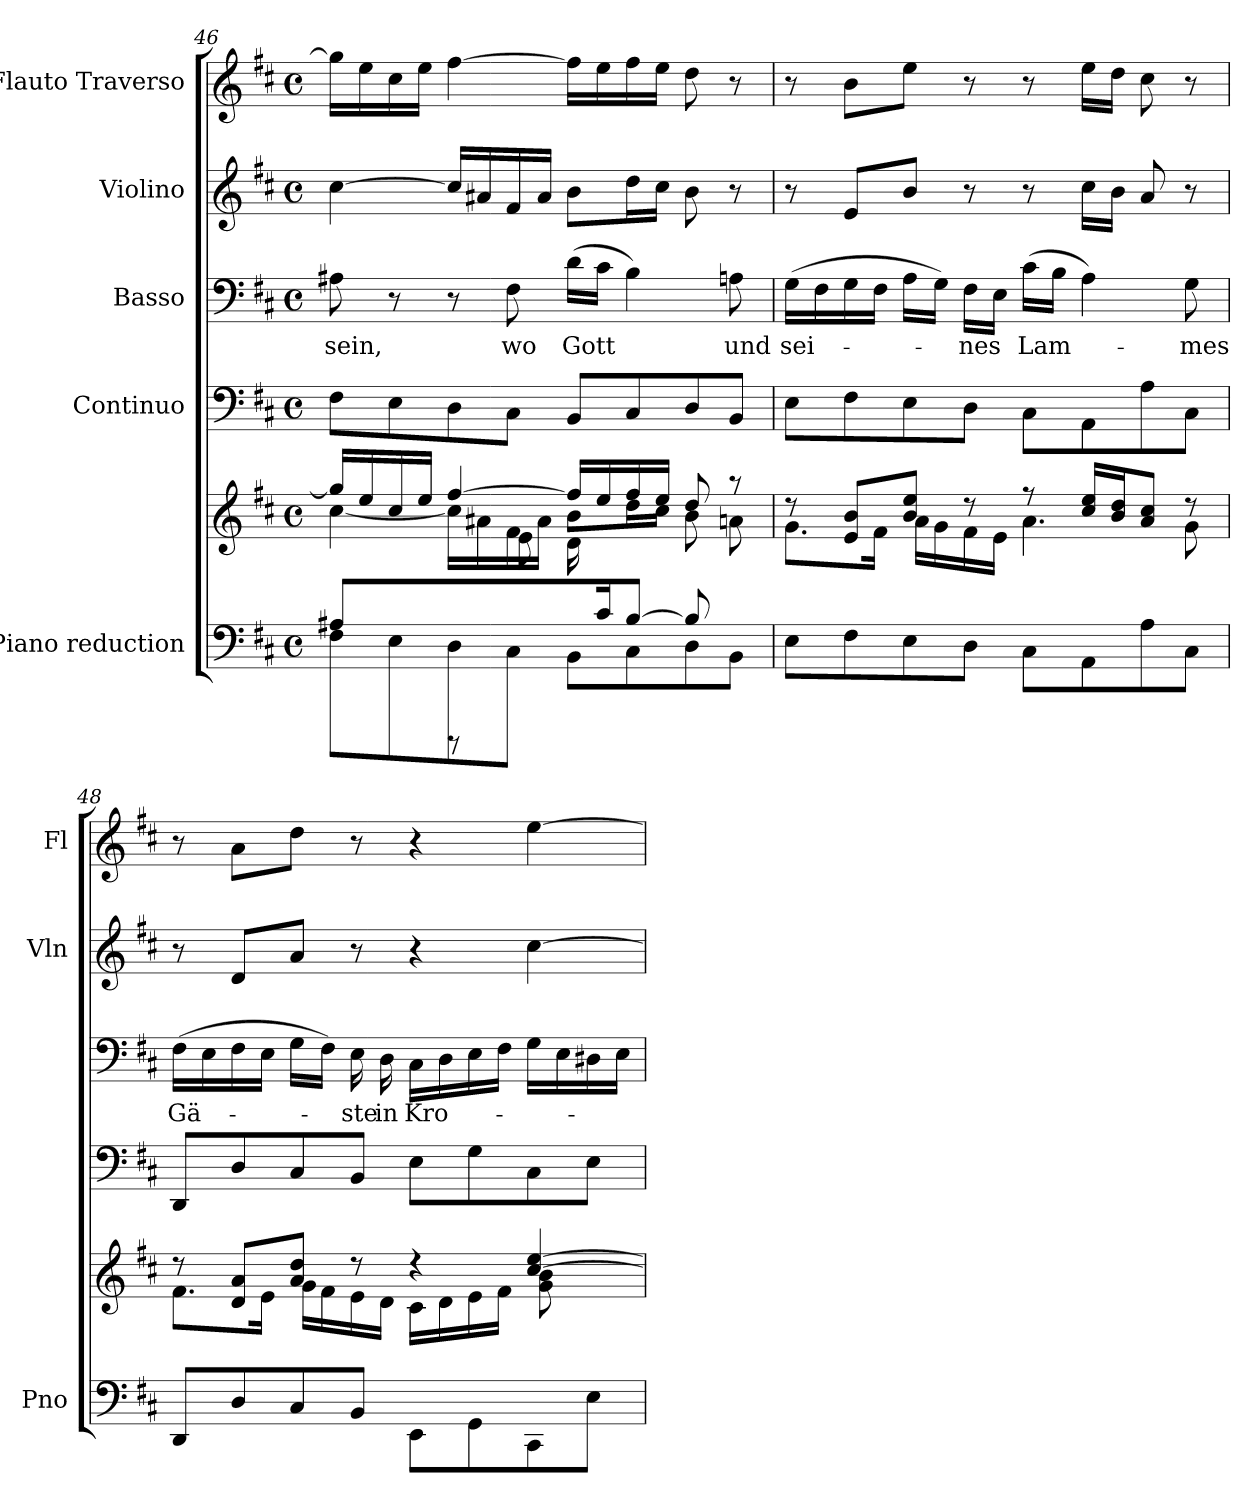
**kern	**kern	**kern	**kern	**text	**kern	**kern
*part5	*part5	*part4	*part3	*part3	*part2	*part1
*staff6	*staff5	*staff4	*staff3	*staff3	*staff2	*staff1
*I"Piano reduction	*	*I"Continuo	*I"Basso	*	*I"Violino	*I"Flauto Traverso
*I'Pno	*	*	*	*	*I'Vln	*I'Fl
!!LO:PB:g=z
*clefF4	*clefG2	*clefF4	*clefF4	*	*clefG2	*clefG2
*k[f#c#]	*k[f#c#]	*k[f#c#]	*k[f#c#]	*	*k[f#c#]	*k[f#c#]
*M4/4	*M4/4	*M4/4	*M4/4	*	*M4/4	*M4/4
*met(c)	*met(c)	*met(c)	*met(c)	*	*met(c)	*met(c)
=46	=46	=46	=46	=46	=46	=46
*^	*^	*	*	*	*	*
*	*	*	*^	*	*	*	*	*
!	!	!	!	!	!	!	!LO:LY:b	!	!
4A#X/	8F#\L	16gg/LL]	[4cc#\	4.ryy	8F#\L	8A#X\	sein,	[4cc#\	16gg\LL]
.	.	16ee/	.	.	.	.	.	.	16ee\
.	8E\	16cc#/	.	.	8E\	8r	.	.	16cc#\
.	.	16ee/JJ	.	.	.	.	.	.	16ee\JJ
8rGGGG	8D\	[4ff#/	16cc#\LL]	.	8D\	8r	.	16cc#/LL]	[4ff#\
.	.	.	16a#X\	.	.	.	.	16a#X/	.
!	!	!	!	!	!	!	!LO:LY:b	!	!
8.ryy	8C#\J	.	16f#\	8e\	8C#\J	8F#\	wo	16f#/	.
.	.	.	16a#\JJ	.	.	.	.	16a#/JJ	.
!	!	!	!	!	!	!	!LO:LY:b	!	!
.	8BB\L	16ff#/LL]	8b\L	16d\LL	8BB/L	(>16d\LL	Gott	8b\L	16ff#\LL]
16c#/J	.	16ee/	.	16ryy	.	16c#\JJ	.	.	16ee\
*	*	*	*v	*v	*	*	*	*	*
[8B/J	8C#\	16ff#/	16dd\L	8C#/	4B\)	.	16dd\L	16ff#\
.	.	16ee/JJ	16cc#\JJ	.	.	.	16cc#\JJ	16ee\JJ
8B/L]	8D\	8dd/	8b\	8D/	.	.	8b\	8dd\
*	*	*	*^	*	*	*	*	*
!	!	!	!	!	!	!	!LO:LY:b	!	!
8ryy	8BB\J	8raa	8ryy	8an\J	8BB/J	8An\	und	8r	8r
=47	=47	=47	=47	=47	=47	=47	=47	=47	=47
!	!	!	!	!	!	!	!LO:LY:b	!	!
*v	*v	*	*	*	*	*	*	*	*
*	*	*v	*v	*	*	*	*	*
8E\L	8r	8.g\L	8E\L	(>16G\LL	sei-	8r	8r
.	.	.	.	16F#\	.	.	.
8F#\	8e/ 8b/L	.	8F#\	16G\	.	8e/L	8b\L
.	.	16f#\Jk	.	16F#\JJ	.	.	.
8E\	8b/ 8ee/J	16a\LL	8E\	16A\LL	.	8b/J	8ee\J
.	.	16g\	.	16G\JJ)	.	.	.
!	!	!	!	!	!LO:LY:b	!	!
8D\J	8r	16f#\	8D\J	16F#\LL	-nes	8r	8r
.	.	16e\JJ	.	16E\JJ	.	.	.
!	!	!	!	!	!LO:LY:b	!	!
8C#\L	8r	4.a\	8C#\L	(>16c#\LL	Lam-	8r	8r
.	.	.	.	16B\JJ	.	.	.
8AA\	16cc#/ 16ee/LL	.	8AA\	4A\)	.	16cc#\LL	16ee\LL
.	16b/ 16dd/J	.	.	.	.	16b\JJ	16dd\JJ
8A\	8a/ 8cc#/J	.	8A\	.	.	8a/	8cc#\
!	!	!	!	!	!LO:LY:b	!	!
8C#\J	8r	8g\	8C#\J	8G\	-mes	8r	8r
=48	=48	=48	=48	=48	=48	=48	=48
*^	*	*	*	*	*	*	*
!	!	!	!	!	!	!LO:LY:b	!	!
2..ryy	8DD/L	8r	8.f#\L	8DD/L	(>16F#\LL	Gä-	8r	8r
.	.	.	.	.	16E\	.	.	.
.	8D/	8d/ 8a/L	.	8D/	16F#\	.	8d/L	8a\L
.	.	.	16e\Jk	.	16E\JJ	.	.	.
.	8C#/	8a/ 8dd/J	16g\LL	8C#/	16G\LL	.	8a/J	8dd\J
.	.	.	16f#\	.	16F#\JJ)	.	.	.
!	!	!	!	!	!	!LO:LY:b	!	!
.	8BB/J	8r	16e\	8BB/J	16E\	-ste	8r	8r
!	!	!	!	!	!	!LO:LY:b	!	!
.	.	.	16d\JJ	.	16D\	in	.	.
!	!	!	!	!	!	!LO:LY:b	!	!
.	8EE\L	4r	16c#\LL	8E\L	16C#\LL	Kro-	4r	4r
.	.	.	16d\	.	16D\	.	.	.
.	8GG\	.	16e\	8G\	16E\	.	.	.
.	.	.	16f#\JJ	.	16F#\JJ	.	.	.
.	8CC#\	[4cc#/ [4ee/	8g\ 8b\L	8C#\	16G\LL	.	[4cc#\	[4ee\
.	.	.	.	.	16E\	.	.	.
8B/J	8E\J	.	8ryy	8E\J	16D#X\	.	.	.
.	.	.	.	.	16E\JJ	.	.	.
*v	*v	*	*	*	*	*	*	*
*	*v	*v	*	*	*	*	*
=	=	=	=	=	=	=
*-	*-	*-	*-	*-	*-	*-
